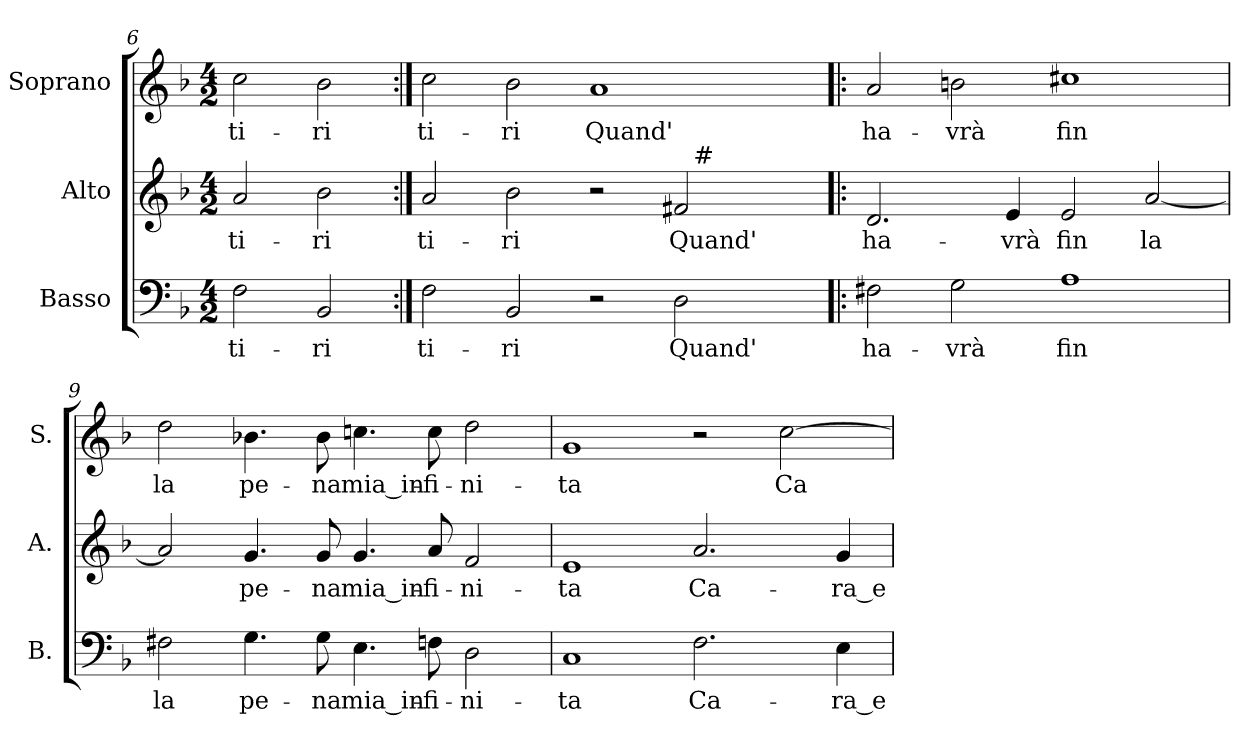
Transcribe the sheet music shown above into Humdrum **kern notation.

**kern	**text	**kern	**text	**kern	**text
*part3	*part3	*part2	*part2	*part1	*part1
*staff3	*staff3	*staff2	*staff2	*staff1	*staff1
*I"Basso	*	*I"Alto	*	*I"Soprano	*
*I'B.	*	*I'A.	*	*I'S.	*
!!LO:LB:g=z
*clefF4	*	*clefG2	*	*clefG2	*
*k[b-]	*	*k[b-]	*	*k[b-]	*
*F:	*	*F:	*	*F:	*
*M4/2	*	*M4/2	*	*M4/2	*
=6	=6	=6	=6	=6	=6
!	!LO:LY:b:color=#000000	!	!	!	!
!	!	!	!LO:LY:b:color=#000000	!	!
!	!	!	!	!	!LO:LY:b:color=#000000
2Fi\	-ti-	2ai/	-ti-	2cci\	-ti-
!	!LO:LY:b:color=#000000	!	!	!	!
!	!	!	!LO:LY:b:color=#000000	!	!
!	!	!	!	!	!LO:LY:b:color=#000000
2BB-i/	-ri	2b-i\	-ri	2b-i\	-ri
=7:|!	=7:|!	=7:|!	=7:|!	=7:|!	=7:|!
!	!LO:LY:b:color=#000000	!	!	!	!
!	!	!	!LO:LY:b:color=#000000	!	!
!	!	!	!	!	!LO:LY:b:color=#000000
*	*	*^	*	*	*
2Fi\	ti-	2ai/	1ryy	ti-	2cci\	ti-
!	!LO:LY:b:color=#000000	!	!	!	!	!
!	!	!	!	!LO:LY:b:color=#000000	!	!
!	!	!	!	!	!	!LO:LY:b:color=#000000
2BB-i/	-ri	2b-i\	.	-ri	2b-i\	-ri
!	!	!	!	!	!	!LO:LY:b:color=#000000
2r	.	2r	2ryy	.	1ai	Quand'
!	!LO:LY:b:color=#000000	!	!	!	!	!
!	!	!	!	!LO:LY:b:color=#000000	!	!
2Di\	Quand'	2f#i/	32ryy	Quand'	.	.
.	.	.	256ryy	.	.	.
!	!	!	!LO:TX:a:t=#	!	!	!
.	.	.	4ryy	.	.	.
.	.	.	8ryy	.	.	.
.	.	.	16ryy	.	.	.
.	.	.	64..ryy	.	.	.
*	*	*v	*v	*	*	*
=8!|:	=8!|:	=8!|:	=8!|:	=8!|:	=8!|:
*	*	*^	*	*	*
!	!LO:LY:b:color=#000000	!	!	!	!	!
*	*	*v	*v	*	*	*
*	*	*^	*	*	*
!	!	!	!	!LO:LY:b:color=#000000	!	!
*	*	*v	*v	*	*	*
*	*	*^	*	*	*
!	!	!	!	!	!	!LO:LY:b:color=#000000
*	*	*v	*v	*	*	*
2F#Xi\	ha-	2.di/	ha-	2ai/	ha-
!	!LO:LY:b:color=#000000	!	!	!	!
!	!	!	!	!	!LO:LY:b:color=#000000
2Gi\	-vrà	.	.	2bni\	-vrà
!	!	!	!LO:LY:b:color=#000000	!	!
.	.	4ei/	-vrà	.	.
!	!LO:LY:b:color=#000000	!	!	!	!
!	!	!	!LO:LY:b:color=#000000	!	!
!	!	!	!	!	!LO:LY:b:color=#000000
1Ai	fin	2ei/	fin	1cc#Xi	fin
!	!	!	!LO:LY:b:color=#000000	!	!
.	.	[2ai/	la	.	.
=9	=9	=9	=9	=9	=9
!	!LO:LY:b:color=#000000	!	!	!	!
!	!	!	!	!	!LO:LY:b:color=#000000
2F#Xi\	la	2ai/]	.	2ddi\	la
!	!LO:LY:b:color=#000000	!	!	!	!
!	!	!	!LO:LY:b:color=#000000	!	!
!	!	!	!	!	!LO:LY:b:color=#000000
4.Gi\	pe-	4.gi/	pe-	4.b-Xi\	pe-
!	!LO:LY:b:color=#000000	!	!	!	!
!	!	!	!LO:LY:b:color=#000000	!	!
!	!	!	!	!	!LO:LY:b:color=#000000
8Gi\	-na	8gi/	-na	8b-i\	-na
!	!LO:LY:b:color=#000000	!	!	!	!
!	!	!	!LO:LY:b:color=#000000	!	!
!	!	!	!	!	!LO:LY:b:color=#000000
4.Ei\	mia_in-	4.gi/	mia_in-	4.ccni\	mia_in-
!	!LO:LY:b:color=#000000	!	!	!	!
!	!	!	!LO:LY:b:color=#000000	!	!
!	!	!	!	!	!LO:LY:b:color=#000000
8Fni\	-fi-	8ai/	-fi-	8cci\	-fi-
!	!LO:LY:b:color=#000000	!	!	!	!
!	!	!	!LO:LY:b:color=#000000	!	!
!	!	!	!	!	!LO:LY:b:color=#000000
2Di\	-ni-	2fi/	-ni-	2ddi\	-ni-
!!LO:LB:g=z
=10	=10	=10	=10	=10	=10
!	!LO:LY:b:color=#000000	!	!	!	!
!	!	!	!LO:LY:b:color=#000000	!	!
!	!	!	!	!	!LO:LY:b:color=#000000
1Ci	-ta	1ei	-ta	1gi	-ta
!	!LO:LY:b:color=#000000	!	!	!	!
!	!	!	!LO:LY:b:color=#000000	!	!
2.Fi\	Ca-	2.ai/	Ca-	2r	.
!	!	!	!	!	!LO:LY:b:color=#000000
.	.	.	.	[2cci\	Ca-
!	!LO:LY:b:color=#000000	!	!	!	!
!	!	!	!LO:LY:b:color=#000000	!	!
4Ei\	-ra_e	4gi/	-ra_e	.	.
=	=	=	=	=	=
*-	*-	*-	*-	*-	*-
